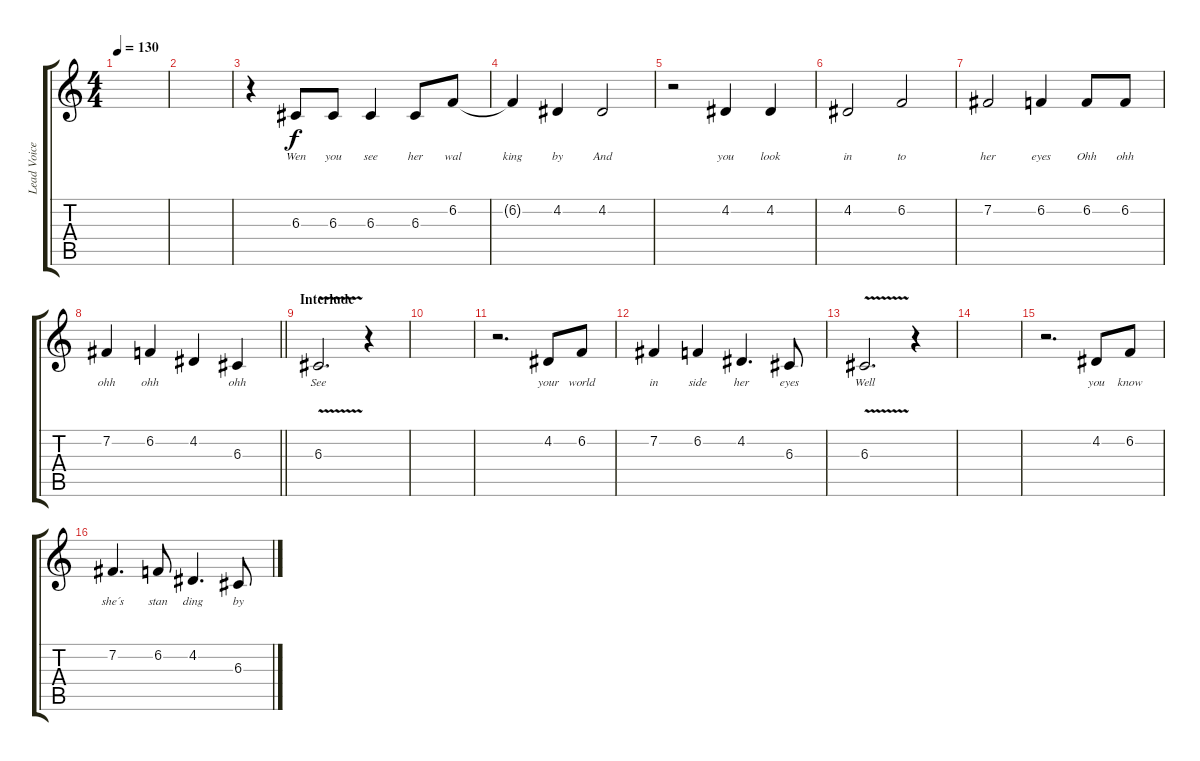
\track ("Lead Voice" "Lead Voice") {instrument flute}
\staff {score tabs}
\tuning (E4 B3 G3 D3 A2 E2) {hide}
\ts (4 4)
\tempo 130
\clef g2
\ks c
|
|
r.4 6.3.8{lyrics (0 "Wen") lyrics (1 "") lyrics (2 "") lyrics (3 "") lyrics (4 "")} 6.3.8{lyrics (0 "you") lyrics (1 "") lyrics (2 "") lyrics (3 "") lyrics (4 "")} 6.3.4{lyrics (0 "see") lyrics (1 "") lyrics (2 "") lyrics (3 "") lyrics (4 "")} 6.3.8{lyrics (0 "her") lyrics (1 "") lyrics (2 "") lyrics (3 "") lyrics (4 "")} 6.2.8{lyrics (0 "wal") lyrics (1 "") lyrics (2 "") lyrics (3 "") lyrics (4 "")} |
6.2{t}.4{lyrics (0 "king") lyrics (1 "") lyrics (2 "") lyrics (3 "") lyrics (4 "")} 4.2.4{lyrics (0 "by") lyrics (1 "") lyrics (2 "") lyrics (3 "") lyrics (4 "")} 4.2.2{lyrics (0 "And") lyrics (1 "") lyrics (2 "") lyrics (3 "") lyrics (4 "")} |
r.2 4.2.4{lyrics (0 "you") lyrics (1 "") lyrics (2 "") lyrics (3 "") lyrics (4 "")} 4.2.4{lyrics (0 "look") lyrics (1 "") lyrics (2 "") lyrics (3 "") lyrics (4 "")} |
4.2.2{lyrics (0 "in") lyrics (1 "") lyrics (2 "") lyrics (3 "") lyrics (4 "")} 6.2.2{lyrics (0 "to") lyrics (1 "") lyrics (2 "") lyrics (3 "") lyrics (4 "")} |
7.2.2{lyrics (0 "her") lyrics (1 "") lyrics (2 "") lyrics (3 "") lyrics (4 "")} 6.2.4{lyrics (0 "eyes") lyrics (1 "") lyrics (2 "") lyrics (3 "") lyrics (4 "")} 6.2.8{lyrics (0 "Ohh") lyrics (1 "") lyrics (2 "") lyrics (3 "") lyrics (4 "")} 6.2.8{lyrics (0 "ohh") lyrics (1 "") lyrics (2 "") lyrics (3 "") lyrics (4 "")} |
\barLineRight lightlight
7.2.4{lyrics (0 "ohh") lyrics (1 "") lyrics (2 "") lyrics (3 "") lyrics (4 "")} 6.2.4{lyrics (0 "ohh") lyrics (1 "") lyrics (2 "") lyrics (3 "") lyrics (4 "")} 4.2.4{lyrics (0 "") lyrics (1 "") lyrics (2 "") lyrics (3 "") lyrics (4 "")} 6.3.4{lyrics (0 "ohh") lyrics (1 "") lyrics (2 "") lyrics (3 "") lyrics (4 "")} |
\section ("" "Interlude")
6.3{v}.2{d lyrics (0 "See") lyrics (1 "") lyrics (2 "") lyrics (3 "") lyrics (4 "")} r.4 |
|
r.2{d} 4.2.8{lyrics (0 "your") lyrics (1 "") lyrics (2 "") lyrics (3 "") lyrics (4 "")} 6.2.8{lyrics (0 "world") lyrics (1 "") lyrics (2 "") lyrics (3 "") lyrics (4 "")} |
7.2.4{lyrics (0 "in") lyrics (1 "") lyrics (2 "") lyrics (3 "") lyrics (4 "")} 6.2.4{lyrics (0 "side") lyrics (1 "") lyrics (2 "") lyrics (3 "") lyrics (4 "")} 4.2.4{d lyrics (0 "her") lyrics (1 "") lyrics (2 "") lyrics (3 "") lyrics (4 "")} 6.3.8{lyrics (0 "eyes") lyrics (1 "") lyrics (2 "") lyrics (3 "") lyrics (4 "")} |
6.3{v}.2{d lyrics (0 "Well") lyrics (1 "") lyrics (2 "") lyrics (3 "") lyrics (4 "")} r.4 |
|
r.2{d} 4.2.8{lyrics (0 "you") lyrics (1 "") lyrics (2 "") lyrics (3 "") lyrics (4 "")} 6.2.8{lyrics (0 "know") lyrics (1 "") lyrics (2 "") lyrics (3 "") lyrics (4 "")} |
7.2.4{d lyrics (0 "she´s") lyrics (1 "") lyrics (2 "") lyrics (3 "") lyrics (4 "")} 6.2.8{lyrics (0 "stan") lyrics (1 "") lyrics (2 "") lyrics (3 "") lyrics (4 "")} 4.2.4{d lyrics (0 "ding") lyrics (1 "") lyrics (2 "") lyrics (3 "") lyrics (4 "")} 6.3.8{lyrics (0 "by") lyrics (1 "") lyrics (2 "") lyrics (3 "") lyrics (4 "")}
